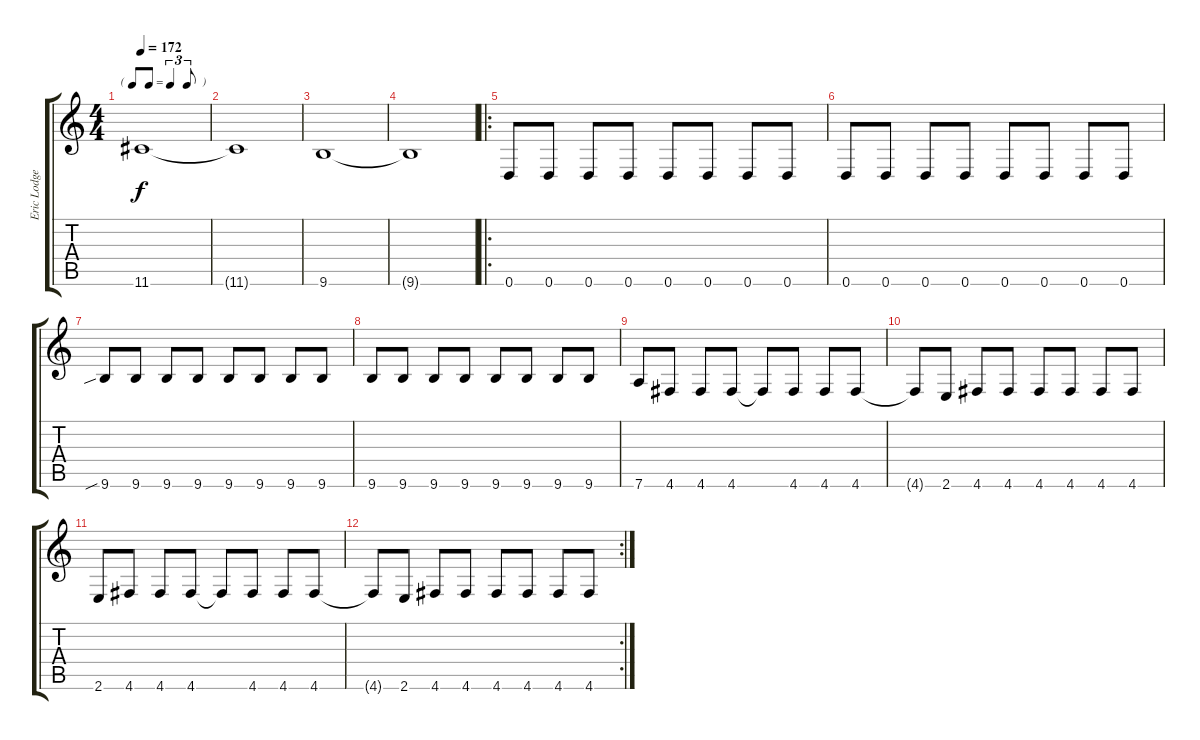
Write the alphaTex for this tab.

\track ("Eric Lodge" "Eric Lodge") {instrument electricbassfinger}
\staff {score tabs}
\tuning (E4 B3 G3 D3 A2 D2) {hide}
\ts (4 4)
\tf triplet8th
\tempo 172
\clef g2
\ks c
11.6.1{dy f} |
11.6{t}.1 |
9.6.1 |
9.6{t}.1 |
\ro
0.6.8 0.6.8 0.6.8 0.6.8 0.6.8 0.6.8 0.6.8 0.6.8 |
0.6.8 0.6.8 0.6.8 0.6.8 0.6.8 0.6.8 0.6.8 0.6.8 |
9.6{sib}.8 9.6.8 9.6.8 9.6.8 9.6.8 9.6.8 9.6.8 9.6.8 |
9.6.8 9.6.8 9.6.8 9.6.8 9.6.8 9.6.8 9.6.8 9.6.8 |
7.6.8 4.6.8 4.6.8 4.6.8 4.6{t}.8 4.6.8 4.6.8 4.6.8 |
4.6{t}.8 2.6.8 4.6.8 4.6.8 4.6.8 4.6.8 4.6.8 4.6.8 |
2.6.8 4.6.8 4.6.8 4.6.8 4.6{t}.8 4.6.8 4.6.8 4.6.8 |
\rc 2
4.6{t}.8 2.6.8 4.6.8 4.6.8 4.6.8 4.6.8 4.6.8 4.6.8
